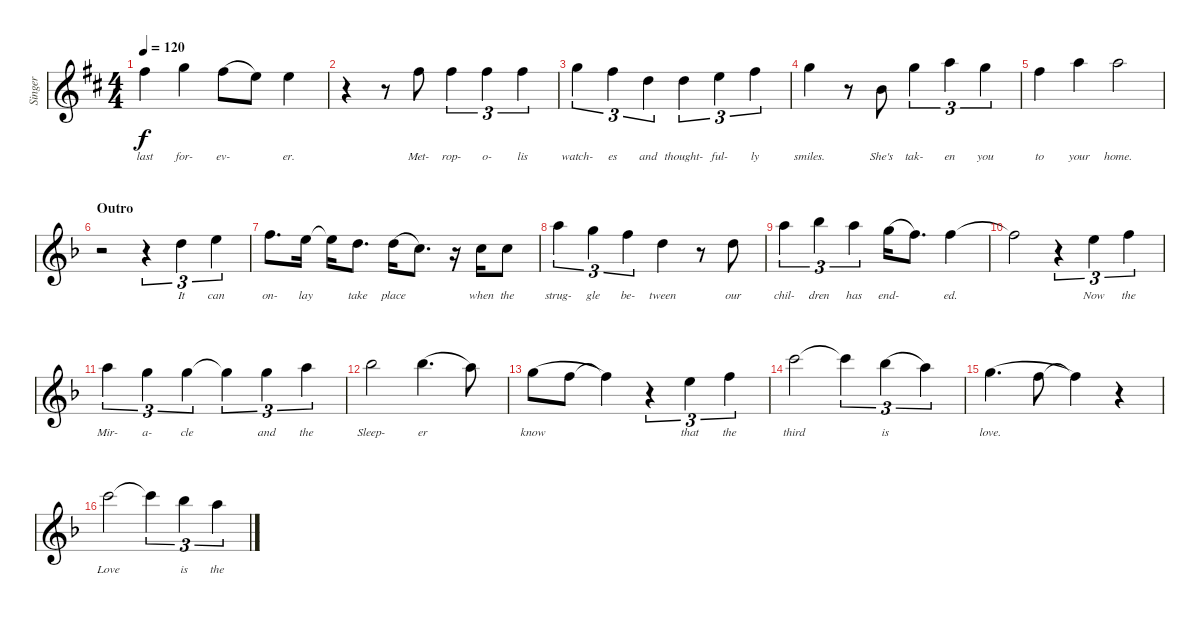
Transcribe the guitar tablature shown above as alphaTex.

\defaultSystemsLayout 4
\bracketExtendMode groupsimilarinstruments
\otherSystemsTrackNameOrientation horizontal
\track ("Lead Vocals" "Singer") {multiBarRest instrument voiceoohs}
\staff {score}
\tuning (E4 B3 G3 D3 A2 E2)
\ts (4 4)
\tempo 120
\clef g2
\ks d
14.1{acc #}.4{lyrics (0 "last") lyrics (1 "") lyrics (2 "") lyrics (3 "") lyrics (4 "") dy f} 15.1{acc forcenatural}.4{lyrics (0 "for-") lyrics (1 "") lyrics (2 "") lyrics (3 "") lyrics (4 "")} 14.1{acc #}.8{lyrics (0 "ev-") lyrics (1 "") lyrics (2 "") lyrics (3 "") lyrics (4 "") legatoorigin} 12.1{acc forcenatural}.8 12.1{acc forcenatural}.4{lyrics (0 "er.") lyrics (1 "") lyrics (2 "") lyrics (3 "") lyrics (4 "")} |
r.4 r.8 14.1{acc #}.8{lyrics (0 "Met-") lyrics (1 "") lyrics (2 "") lyrics (3 "") lyrics (4 "")} 14.1{acc #}.4{tu (3 2) lyrics (0 "rop-") lyrics (1 "") lyrics (2 "") lyrics (3 "") lyrics (4 "")} 14.1{acc #}.4{tu (3 2) lyrics (0 "o-") lyrics (1 "") lyrics (2 "") lyrics (3 "") lyrics (4 "")} 14.1{acc #}.4{tu (3 2) lyrics (0 "lis") lyrics (1 "") lyrics (2 "") lyrics (3 "") lyrics (4 "")} |
15.1{acc forcenatural}.4{tu (3 2) lyrics (0 "watch-") lyrics (1 "") lyrics (2 "") lyrics (3 "") lyrics (4 "")} 14.1{acc #}.4{tu (3 2) lyrics (0 "es") lyrics (1 "") lyrics (2 "") lyrics (3 "") lyrics (4 "")} 10.1{acc forcenatural}.4{tu (3 2) lyrics (0 "and") lyrics (1 "") lyrics (2 "") lyrics (3 "") lyrics (4 "")} 10.1{acc forcenatural}.4{tu (3 2) lyrics (0 "thought-") lyrics (1 "") lyrics (2 "") lyrics (3 "") lyrics (4 "")} 12.1{acc forcenatural}.4{tu (3 2) lyrics (0 "ful-") lyrics (1 "") lyrics (2 "") lyrics (3 "") lyrics (4 "")} 14.1{acc #}.4{tu (3 2) lyrics (0 "ly") lyrics (1 "") lyrics (2 "") lyrics (3 "") lyrics (4 "")} |
15.1{acc forcenatural}.4{lyrics (0 "smiles.") lyrics (1 "") lyrics (2 "") lyrics (3 "") lyrics (4 "")} r.8 12.2{acc forcenatural}.8{lyrics (0 "She's") lyrics (1 "") lyrics (2 "") lyrics (3 "") lyrics (4 "")} 15.1{acc forcenatural}.4{tu (3 2) lyrics (0 "tak-") lyrics (1 "") lyrics (2 "") lyrics (3 "") lyrics (4 "")} 17.1{acc forcenatural}.4{tu (3 2) lyrics (0 "en") lyrics (1 "") lyrics (2 "") lyrics (3 "") lyrics (4 "")} 15.1{acc forcenatural}.4{tu (3 2) lyrics (0 "you") lyrics (1 "") lyrics (2 "") lyrics (3 "") lyrics (4 "")} |
14.1{acc #}.4{lyrics (0 "to") lyrics (1 "") lyrics (2 "") lyrics (3 "") lyrics (4 "")} 17.1{acc forcenatural}.4{lyrics (0 "your") lyrics (1 "") lyrics (2 "") lyrics (3 "") lyrics (4 "")} 17.1{acc forcenatural}.2{lyrics (0 "home.") lyrics (1 "") lyrics (2 "") lyrics (3 "") lyrics (4 "")} |
\section ("" "Outro")
\ks f
r.2 r.4{tu (3 2)} 10.1{acc forcenatural}.4{tu (3 2) lyrics (0 "It") lyrics (1 "") lyrics (2 "") lyrics (3 "") lyrics (4 "")} 12.1{acc forcenatural}.4{tu (3 2) lyrics (0 "can") lyrics (1 "") lyrics (2 "") lyrics (3 "") lyrics (4 "")} |
13.1{acc forcenatural}.8{d lyrics (0 "on-") lyrics (1 "") lyrics (2 "") lyrics (3 "") lyrics (4 "")} 12.1{acc forcenatural}.16{lyrics (0 "lay") lyrics (1 "") lyrics (2 "") lyrics (3 "") lyrics (4 "")} 12.1{t acc forcenatural}.16 10.1{acc forcenatural}.8{d lyrics (0 "take") lyrics (1 "") lyrics (2 "") lyrics (3 "") lyrics (4 "")} 10.1{acc forcenatural}.16{lyrics (0 "place") lyrics (1 "") lyrics (2 "") lyrics (3 "") lyrics (4 "") legatoorigin} 8.1{acc forcenatural}.8{d} r.16 13.2{acc forcenatural}.16{lyrics (0 "when") lyrics (1 "") lyrics (2 "") lyrics (3 "") lyrics (4 "")} 13.2{acc forcenatural}.8{lyrics (0 "the") lyrics (1 "") lyrics (2 "") lyrics (3 "") lyrics (4 "")} |
17.1{acc forcenatural}.4{tu (3 2) lyrics (0 "strug-") lyrics (1 "") lyrics (2 "") lyrics (3 "") lyrics (4 "")} 15.1{acc forcenatural}.4{tu (3 2) lyrics (0 "gle") lyrics (1 "") lyrics (2 "") lyrics (3 "") lyrics (4 "")} 13.1{acc forcenatural}.4{tu (3 2) lyrics (0 "be-") lyrics (1 "") lyrics (2 "") lyrics (3 "") lyrics (4 "")} 10.1{acc forcenatural}.4{lyrics (0 "tween") lyrics (1 "") lyrics (2 "") lyrics (3 "") lyrics (4 "")} r.8 15.2{acc forcenatural}.8{lyrics (0 "our") lyrics (1 "") lyrics (2 "") lyrics (3 "") lyrics (4 "")} |
17.1{acc forcenatural}.4{tu (3 2) lyrics (0 "chil-") lyrics (1 "") lyrics (2 "") lyrics (3 "") lyrics (4 "")} 18.1{acc b}.4{tu (3 2) lyrics (0 "dren") lyrics (1 "") lyrics (2 "") lyrics (3 "") lyrics (4 "")} 17.1{acc forcenatural}.4{tu (3 2) lyrics (0 "has") lyrics (1 "") lyrics (2 "") lyrics (3 "") lyrics (4 "")} 15.1{acc forcenatural}.16{lyrics (0 "end-") lyrics (1 "") lyrics (2 "") lyrics (3 "") lyrics (4 "") legatoorigin} 13.1{acc forcenatural}.8{d} 13.1{acc forcenatural}.4{lyrics (0 "ed.") lyrics (1 "") lyrics (2 "") lyrics (3 "") lyrics (4 "")} |
13.1{t acc forcenatural}.2 r.4{tu (3 2)} 12.1{acc forcenatural}.4{tu (3 2) lyrics (0 "Now") lyrics (1 "") lyrics (2 "") lyrics (3 "") lyrics (4 "")} 13.1{acc forcenatural}.4{tu (3 2) lyrics (0 "the") lyrics (1 "") lyrics (2 "") lyrics (3 "") lyrics (4 "")} |
17.1{acc forcenatural}.4{tu (3 2) lyrics (0 "Mir-") lyrics (1 "") lyrics (2 "") lyrics (3 "") lyrics (4 "")} 15.1{acc forcenatural}.4{tu (3 2) lyrics (0 "a-") lyrics (1 "") lyrics (2 "") lyrics (3 "") lyrics (4 "")} 15.1{acc forcenatural}.4{tu (3 2) lyrics (0 "cle") lyrics (1 "") lyrics (2 "") lyrics (3 "") lyrics (4 "")} 15.1{t acc forcenatural}.4{tu (3 2)} 15.1{acc forcenatural}.4{tu (3 2) lyrics (0 "and") lyrics (1 "") lyrics (2 "") lyrics (3 "") lyrics (4 "")} 17.1{acc forcenatural}.4{tu (3 2) lyrics (0 "the") lyrics (1 "") lyrics (2 "") lyrics (3 "") lyrics (4 "")} |
18.1{acc b}.2{lyrics (0 "Sleep-") lyrics (1 "") lyrics (2 "") lyrics (3 "") lyrics (4 "")} 18.1{acc b}.4{d lyrics (0 "er") lyrics (1 "") lyrics (2 "") lyrics (3 "") lyrics (4 "") legatoorigin} 17.1{acc forcenatural}.8 |
15.1{acc forcenatural}.8{lyrics (0 "know") lyrics (1 "") lyrics (2 "") lyrics (3 "") lyrics (4 "") legatoorigin} 13.1{acc forcenatural}.8{legatoorigin} 13.1{t acc forcenatural}.4 r.4{tu (3 2)} 17.2{acc forcenatural}.4{tu (3 2) lyrics (0 "that") lyrics (1 "") lyrics (2 "") lyrics (3 "") lyrics (4 "")} 18.2{acc forcenatural}.4{tu (3 2) lyrics (0 "the") lyrics (1 "") lyrics (2 "") lyrics (3 "") lyrics (4 "")} |
20.1{acc forcenatural}.2{lyrics (0 "third") lyrics (1 "") lyrics (2 "") lyrics (3 "") lyrics (4 "")} 20.1{t acc forcenatural}.4{tu (3 2)} 18.1{acc b}.4{tu (3 2) lyrics (0 "is") lyrics (1 "") lyrics (2 "") lyrics (3 "") lyrics (4 "") legatoorigin} 17.1{acc forcenatural}.4{tu (3 2)} |
15.1{acc forcenatural}.4{d lyrics (0 "love.") lyrics (1 "") lyrics (2 "") lyrics (3 "") lyrics (4 "") legatoorigin} 13.1{acc forcenatural}.8{legatoorigin} 13.1{t acc forcenatural}.4 r.4 |
20.1{acc forcenatural}.2{lyrics (0 "Love") lyrics (1 "") lyrics (2 "") lyrics (3 "") lyrics (4 "")} 20.1{t acc forcenatural}.4{tu (3 2)} 18.1{acc b}.4{tu (3 2) lyrics (0 "is") lyrics (1 "") lyrics (2 "") lyrics (3 "") lyrics (4 "")} 17.1{acc forcenatural}.4{tu (3 2) lyrics (0 "the") lyrics (1 "") lyrics (2 "") lyrics (3 "") lyrics (4 "")}
